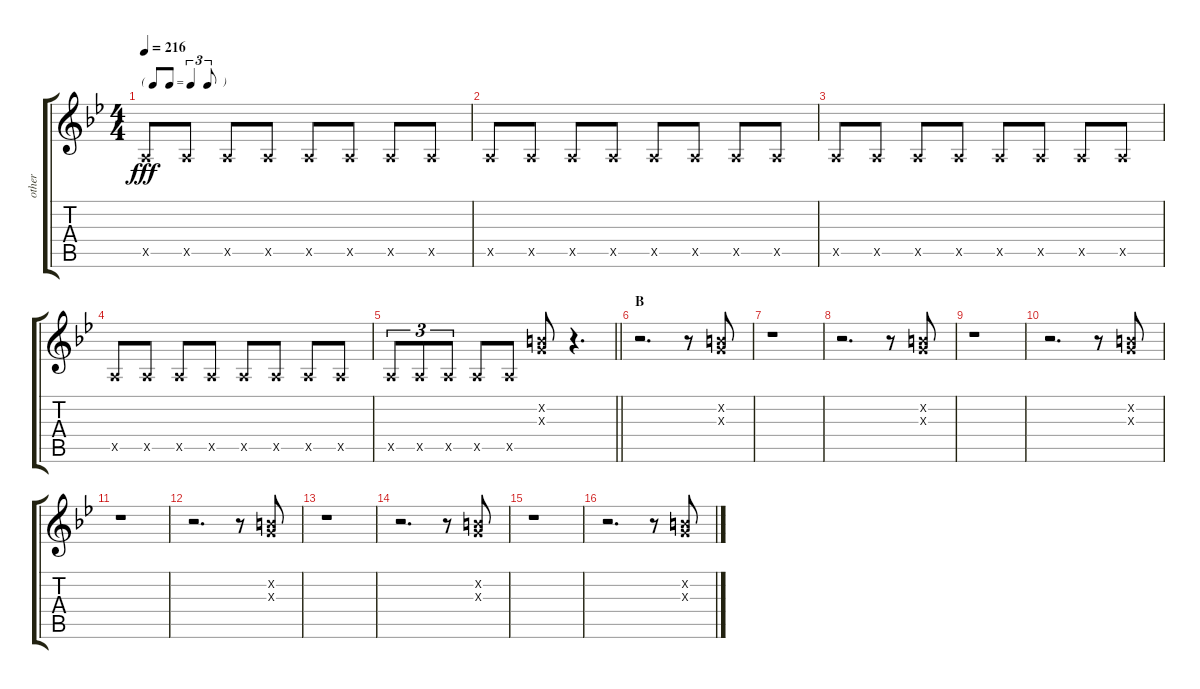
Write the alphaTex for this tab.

\track ("other" "other") {instrument electricguitarmuted}
\staff {score tabs}
\tuning (E4 B3 G3 D3 A2 D2) {hide}
\ts (4 4)
\tf triplet8th
\tempo 216
\clef g2
\ks bb
0.5{x}.8{dy fff} 0.5{x}.8 0.5{x}.8 0.5{x}.8 0.5{x}.8 0.5{x}.8 0.5{x}.8 0.5{x}.8 |
0.5{x}.8 0.5{x}.8 0.5{x}.8 0.5{x}.8 0.5{x}.8 0.5{x}.8 0.5{x}.8 0.5{x}.8 |
0.5{x}.8 0.5{x}.8 0.5{x}.8 0.5{x}.8 0.5{x}.8 0.5{x}.8 0.5{x}.8 0.5{x}.8 |
0.5{x}.8 0.5{x}.8 0.5{x}.8 0.5{x}.8 0.5{x}.8 0.5{x}.8 0.5{x}.8 0.5{x}.8 |
\barLineRight lightlight
0.5{x}.8{tu (3 2)} 0.5{x}.8{tu (3 2)} 0.5{x}.8{tu (3 2)} 0.5{x}.8 0.5{x}.8 (0.2{x} 0.3{x}).8 r.4{d} |
\section ("" "B")
r.2{d} r.8 (0.2{x} 0.3{x}).8 |
r.1 |
r.2{d} r.8 (0.2{x} 0.3{x}).8 |
r.1 |
r.2{d} r.8 (0.2{x} 0.3{x}).8 |
r.1 |
r.2{d} r.8 (0.2{x} 0.3{x}).8 |
r.1 |
r.2{d} r.8 (0.2{x} 0.3{x}).8 |
r.1 |
r.2{d} r.8 (0.2{x} 0.3{x}).8
